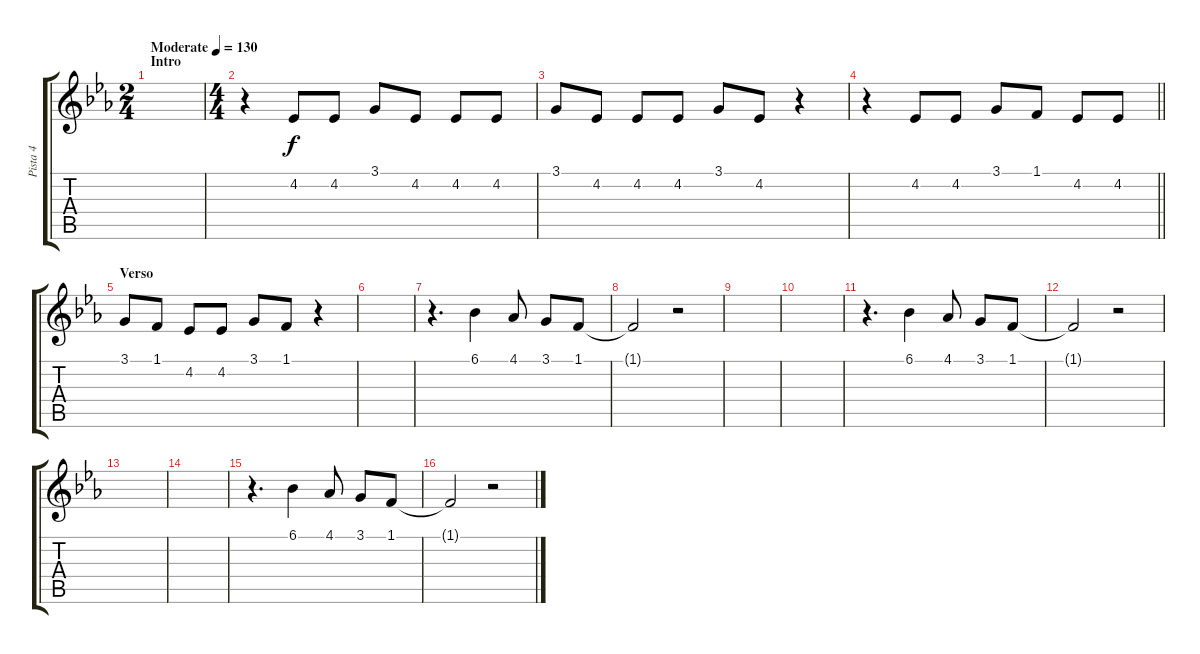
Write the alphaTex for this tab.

\track ("Pista 4" "Pista 4") {instrument lead2sawtooth}
\staff {score tabs}
\tuning (E4 B3 G3 D3 A2 E2) {hide}
\ts (2 4)
\section ("" "Intro")
\tempo (130 "Moderate")
\clef g2
\ks eb
|
\ts (4 4)
r.4 4.2.8 4.2.8 3.1.8 4.2.8 4.2.8 4.2.8 |
3.1.8 4.2.8 4.2.8 4.2.8 3.1.8 4.2.8 r.4 |
\barLineRight lightlight
r.4 4.2.8 4.2.8 3.1.8 1.1.8 4.2.8 4.2.8 |
\section ("" "Verso")
3.1.8 1.1.8 4.2.8 4.2.8 3.1.8 1.1.8 r.4 |
|
r.4{d} 6.1.4 4.1.8 3.1.8 1.1.8 |
1.1{t}.2 r.2 |
|
|
r.4{d} 6.1.4 4.1.8 3.1.8 1.1.8 |
1.1{t}.2 r.2 |
|
|
r.4{d} 6.1.4 4.1.8 3.1.8 1.1.8 |
1.1{t}.2 r.2
